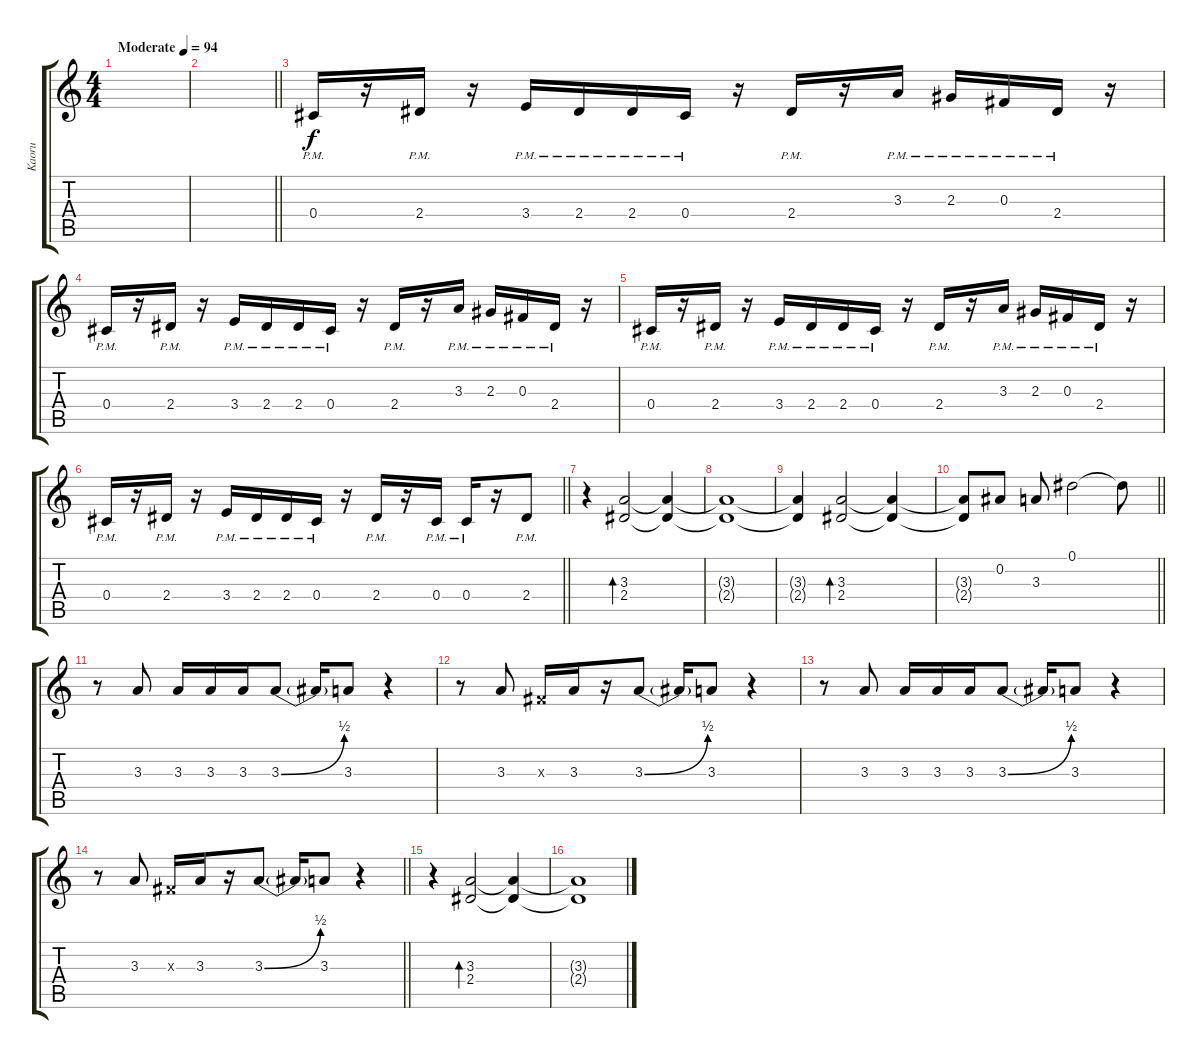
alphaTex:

\track ("Kaoru" "Kaoru") {instrument distortionguitar}
\staff {score tabs}
\tuning (Eb4 Bb3 Gb3 Db3 Ab2 Db2) {hide}
\ts (4 4)
\tempo (94 "Moderate")
\clef g2
\ks c
|
\barLineRight lightlight
|
0.4{pm}.16 r.16 2.4{pm}.16 r.16 3.4{pm}.16 2.4{pm}.16 2.4{pm}.16 0.4{pm}.16 r.16 2.4{pm}.16 r.16 3.3{pm}.16 2.3{pm}.16 0.3{pm}.16 2.4{pm}.16 r.16 |
0.4{pm}.16 r.16 2.4{pm}.16 r.16 3.4{pm}.16 2.4{pm}.16 2.4{pm}.16 0.4{pm}.16 r.16 2.4{pm}.16 r.16 3.3{pm}.16 2.3{pm}.16 0.3{pm}.16 2.4{pm}.16 r.16 |
0.4{pm}.16 r.16 2.4{pm}.16 r.16 3.4{pm}.16 2.4{pm}.16 2.4{pm}.16 0.4{pm}.16 r.16 2.4{pm}.16 r.16 3.3{pm}.16 2.3{pm}.16 0.3{pm}.16 2.4{pm}.16 r.16 |
\barLineRight lightlight
0.4{pm}.16 r.16 2.4{pm}.16 r.16 3.4{pm}.16 2.4{pm}.16 2.4{pm}.16 0.4{pm}.16 r.16 2.4{pm}.16 r.16 0.4{pm}.16 0.4{pm}.16 r.16 2.4{pm}.8 |
r.4 (3.3 2.4).2{bd 240 volume 9 instrument electricguitarjazz} (3.3{t} 2.4{t}).4 |
(3.3{t} 2.4{t}).1 |
(3.3{t} 2.4{t}).4 (3.3 2.4).2{bd 240} (3.3{t} 2.4{t}).4 |
\barLineRight lightlight
(3.3{t} 2.4{t}).8 0.2.8 3.3.8 0.1.2 0.1{t}.8 |
r.8 3.3.8{instrument distortionguitar} 3.3.16 3.3.16 3.3.16 3.3{be (bend 0 0 60 2)}.8 3.3{t}.16 3.3.8 r.4 |
r.8 3.3.8 0.3{x}.16 3.3.16 r.16 3.3{be (bend 0 0 60 2)}.8 3.3{t}.16 3.3.8 r.4 |
r.8 3.3.8 3.3.16 3.3.16 3.3.16 3.3{be (bend 0 0 60 2)}.8 3.3{t}.16 3.3.8 r.4 |
\barLineRight lightlight
r.8 3.3.8 0.3{x}.16 3.3.16 r.16 3.3{be (bend 0 0 60 2)}.8 3.3{t}.16 3.3.8 r.4 |
r.4 (3.3 2.4).2{bd 240 volume 9 instrument electricguitarjazz} (3.3{t} 2.4{t}).4 |
(3.3{t} 2.4{t}).1
